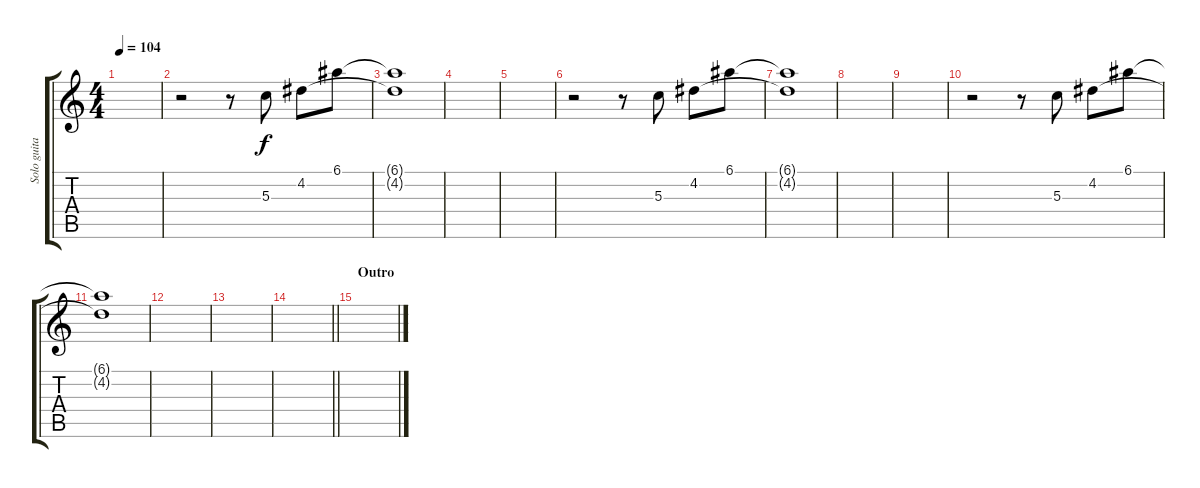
\track ("Solo guitar" "Solo guita") {instrument distortionguitar}
\staff {score tabs}
\tuning (E4 B3 G3 D3 A2 E2) {hide}
\ts (4 4)
\tempo 104
\clef g2
\ks c
|
r.2{volume 13 balance 3} r.8 5.3.8 4.2.8 6.1.8 |
(6.1{t} 4.2{t}).1{volume 0} |
|
|
r.2{volume 13} r.8 5.3.8 4.2.8 6.1.8 |
(6.1{t} 4.2{t}).1{volume 0} |
|
|
r.2{volume 13} r.8 5.3.8 4.2.8 6.1.8 |
(6.1{t} 4.2{t}).1{volume 0} |
|
|
\barLineRight lightlight
|
\section ("" "Outro")
